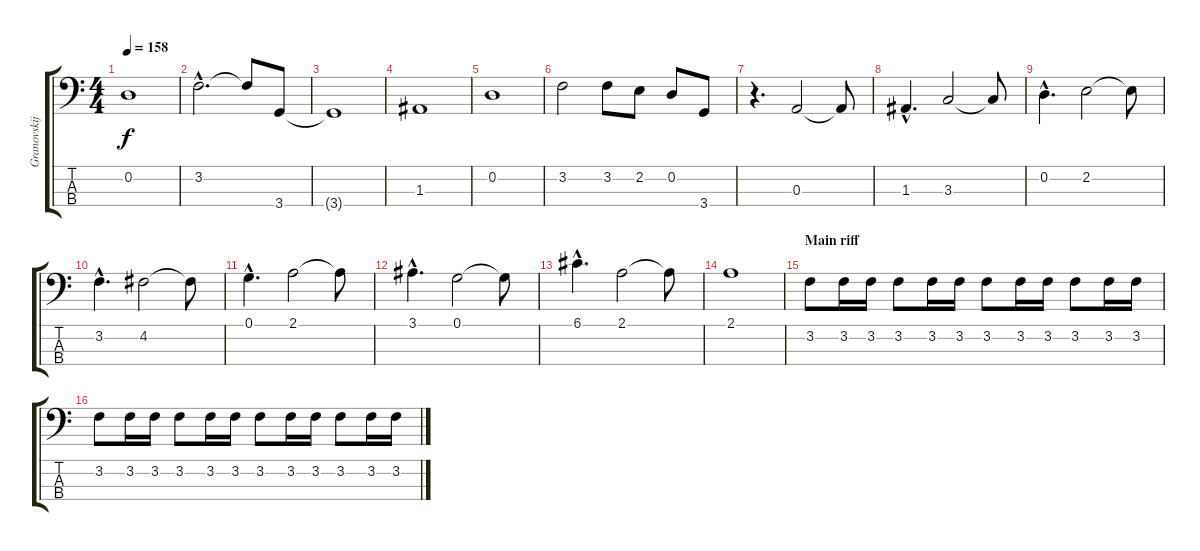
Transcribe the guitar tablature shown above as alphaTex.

\track ("Granovskij" "Granovskij") {instrument electricbasspick}
\staff {score tabs}
\tuning (G2 D2 A1 E1) {hide}
\ts (4 4)
\tempo 158
\clef f4
\ks c
0.2.1{dy f} |
3.2{hac}.2{d} 3.2{t}.8 3.4.8 |
3.4{t}.1 |
1.3.1 |
0.2.1 |
3.2.2 3.2.8 2.2.8 0.2.8 3.4.8 |
r.4{d} 0.3.2 0.3{t}.8 |
1.3{hac}.4{d} 3.3.2 3.3{t}.8 |
0.2{hac}.4{d} 2.2.2 2.2{t}.8 |
3.2{hac}.4{d} 4.2.2 4.2{t}.8 |
0.1{hac}.4{d} 2.1.2 2.1{t}.8 |
3.1{hac}.4{d} 0.1.2 0.1{t}.8 |
6.1{hac}.4{d} 2.1.2 2.1{t}.8 |
2.1.1 |
\section ("" "Main riff")
3.2.8 3.2.16 3.2.16 3.2.8 3.2.16 3.2.16 3.2.8 3.2.16 3.2.16 3.2.8 3.2.16 3.2.16 |
3.2.8 3.2.16 3.2.16 3.2.8 3.2.16 3.2.16 3.2.8 3.2.16 3.2.16 3.2.8 3.2.16 3.2.16
